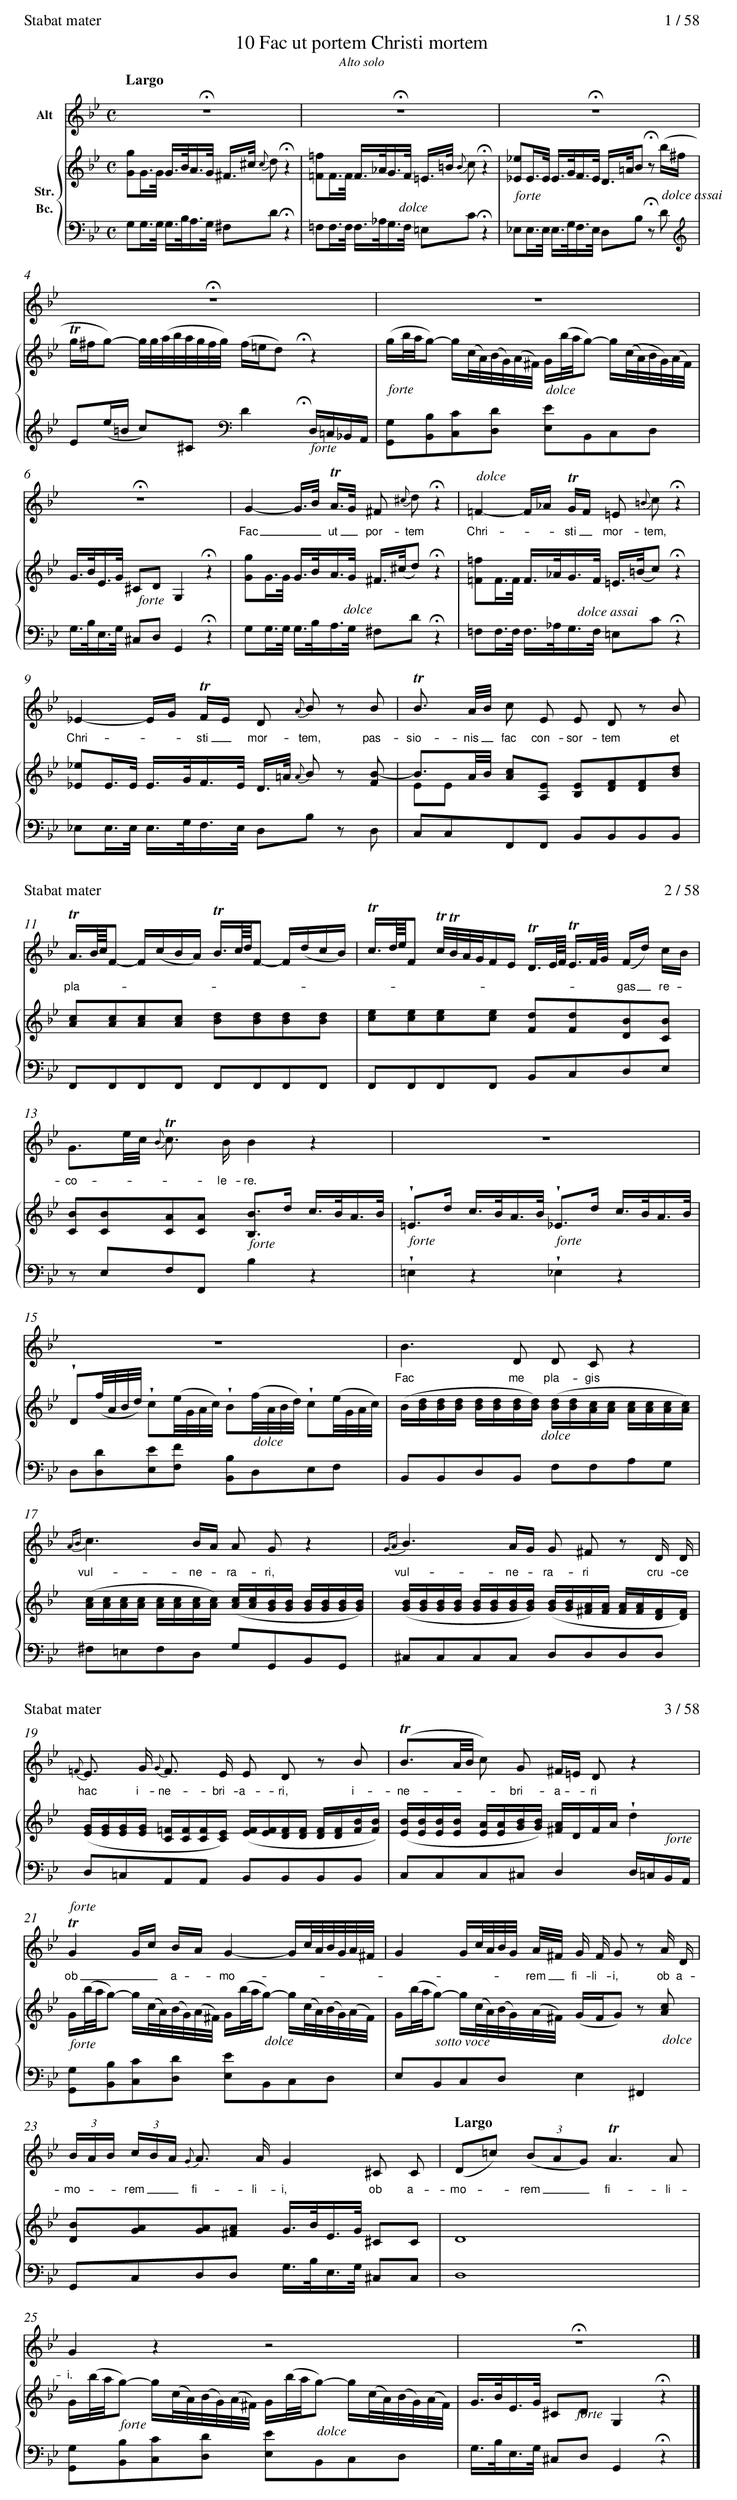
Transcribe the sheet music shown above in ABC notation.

X:1
T:10 Fac ut portem Christi mortem
T:Alto solo
M:C
L:1/8
%%staves a | {1 2 3}
Q:"Largo"
K:Gm
V:a name=Alt dyn=up
Hz8|Hz8|
V:1 name="Str.\nBc."
[Gg]G3//G// G3//B//A3//G// ^F3//^c// {c}dHz2|[=F=f]F3//F// F3//_A//G3//F// =E3//=B// {B}cHz2|
V:2
x8|!dolce!x8|
V:3
G,G,3//G,// G,3//B,//A,3//G,// ^F,DHz2|=F,F,3//F,// F,3//_A,//G,3//F,// =E,CHz2|
V:a		% M3
Hz8|Hz8|
V:1
[_E_e]E3//E// E3//G//F3//E// D3//=A//B Hz(b/^f/|Tg/^f/g-) g//g//(a//b//a//g//f//g//) (f/=e/d)Hyz2|
V:2
!forte!x4x3!dolcea!x|x8|
V:3
_E,E,3//E,// E,3//G,//F,3//E,// D,B, HzD|E(e/=B/ c)^CD2Hy!forte!D,/=C,/_B,,/A,,/|
V:a		% M5
z8|Hz8|
V:1
(g/b//a//g)- g/(c//A//)(B//G//)(A//^F//) G/(b//a//g)- g/((c//A//)B//G//)(A//F//)|G3//B//E3//G// ^CDG,2Hz2|
V:2
!forte!x4!dolce!x4|!forte!x8|
V:3
[G,,G,][B,,B,][C,C][D,D] [E,E]B,,C,D,|G,3//B,//E,3//G,// ^C,D,G,,2Hz2|
V:a		% M7
G2-G3//B// TA3//G// ^F {^c}dHz2|!dolce!=F2-F/_A/ TG/F/ =E {=B}cHz2|
w:Fac__ ut_ por-tem Chri --sti_ mor-tem,
V:1
[Gg]G3//G// G3//B//A3//G// ^F3//(^c//d)Hz2|[=F=f]F3//F// F3//_A//G3//F// =E3//(=B//c)Hz2|
V:2
!dolce!x8|!dolcea!x8|
V:3
G,G,3//G,// G,3//B,//A,3//G,// ^F,DHz2|=F,F,3//F,// F,3//_A,//G,3//F,// =E,CHz2|
V:a		% M9
_E2-E/G/ TF/E/ D {A}B zB|TB3/ A//B// c E E D zB|
w:Chri --sti_ mor-tem, pas-sio-nis_ fac con-sor-tem et
V:1
[_E_e]E3//E// E3//G//F3//E// D3//=A// {A}B z[FB-]|B3/A//B// [Ac][A,E] [B,E][DF][DF][Bd]|
V:2
x8|EEx2x4|
V:3
_E,E,3//E,// E,3//G,//F,3//E,// D,B, zD,|C,C,F,,F,, B,,B,,B,,B,,|
V:a		% M11
TA3//B///c///F- F/(c/B/A/) TB3//c///d///F- F/(d/c/B/)|Tc3//d///e///F Tc//TB//A//G//F/E/ TD3//E///F/// TE3//F///G/// (F/d/) c/B/|
w:pla -------------------------------gas_ re -
V:1
[Ac][Ac][Ac][Ac] [Bd][Bd][Bd][Bd]|[ce][ce][ce][ce] [Fd][Fd][DB][CB]|
V:2
x8|x8|
V:3
F,,F,,F,,F,, F,,F,,F,,F,,|F,,F,,F,,F,, B,,C,D,E,|
V:a		% M13
G3/e//c// {B}Tc3/ B/B2z2|z8|
w:co ---le-re.
V:1
[CB][CB][CA][CA] [B,B]3/d/ c3//B//A3//B//|w=E3/d/ c3//B//A3//B// w_E3/d/ c3//B//A3//B//|
V:2
x4!forte!x4|!forte!x4!forte!x4|
V:3
zE,F,F,,B,2z2|w=E,2z2w_E,2z2|
V:a		% M15
z8|B3D D Cz2|
w:Fac me pla-gis
V:1
wD(f//A//B//d//) wc(e//G//A//c//) wB(f//A//B//d//) wc(e//G//A//c//)|(B/[Bd]/[Bd]/[Bd]/ [Bd]/[Bd]/[Bd]/[Bd]/) ([Bd]/[Bd]/[Ac]/[Ac]/ [Ac]/[Ac]/[Ac]/[Ac]/)|
V:2
x4x!dolce!x3|!dolce!x8|
V:3
D,[D,D][E,E][F,F] [B,,B,]D,E,F,|B,,B,,D,B,, F,F,A,G,|
V:a		% M17
{AB}c3B/A/ A Gz2|{GA}B3A/G/ G ^Fz D/ D/|
w:vul-ne -ra-ri, vul-ne -ra-ri cru-ce
V:1
([Ac]/[Ac]/[Ac]/[Ac]/ [Ac]/[Ac]/[Ac]/[Ac]/) ([Ac]/[Ac]/[GB]/[GB]/ [GB]/[GB]/[GB]/[GB]/)|([GB]/[GB]/[GB]/[GB]/ [GB]/[GB]/[GB]/[GB]/) ([GB]/[GB]/[^FA]/[FA]/ [FA]/[FA]/[DF]/[DF]/)|
V:2
x8|x8|
V:3
^F,=E,F,D, G,G,,B,,G,,|^C,C,C,C, D,D,D,D,|
V:a		% M19
{=F}E3/ G/ {G}F3/ E/ E D zB|(TB3/A//B// c) G ^F/=E/ Dz2|
w:hac i-ne-bri-a-ri, i-ne ---bri-a -ri
V:1
([EG]/[EG]/[EG]/[EG]/ [C=F]/[CF]/[CF]/[CE]/) ([EF]/[EF]/[DF]/[DF]/ [DF]/[DF]/[FB]/[FB]/)|([EB]/[EB]/[EB]/[EB]/ [EA]/[EA]/[GB]/[GB]/) [^FA]/D/F/A/wd2|
V:2
x8|x4x3!forte!x|
V:3
D,=C,A,,A,, B,,B,,B,,B,,|C,C,C,^C,D,2D,/=C,/B,,/A,,/|
V:a		% M21
!forte!TG2G/c/ B/A/G2-G/c//A//B//G//A//^F//|G2G/c//A//B//G// A//^F// G/ F/ G zA/ D/|
w:ob__ a -mo -------------rem_ fi-li-i, ob a-
V:1
G/(b//a//g)- g/(c//A//)(B//G//)(A//^F//) G/(b//a//g)- g/(c//A//)(B//G//)(A//F//)|G/(b//a//g)- g/(c//A//)(B//G//)(A//^F//) (G/F/G) z[Ac]|
V:2
!forte!x4x!dolce!x3|x!sottov!x6!dolce!x|
V:3
[G,,G,][B,,B,][C,C][D,D] [E,E]B,,C,D,|E,B,,C,D,E,2^F,,2|
V:a		% M23
(3B/A/B/ (3c/B/A/ {G}A3/ A/G2^C C|[Q:"Largo"](D=c) (3(BAG)TA3A|
w:mo --rem__ fi-li-i, ob a-mo -rem__ fi-li-
V:1
[DB][GA][GA][^FA] G3//B//E3//G// ^CC|[Q:"Largo"]D8|
V:2
x8|x8|
V:3
G,,C,D,D, G,3//B,//E,3//G,// ^C,C,|D,8|
V:a		% M25
G2z2z4|Hz8|]
w:i.
V:1
G/(b//a//g)- g/(c//A//)(B//G//)(A//^F//) G/(b//a//g)- g/(c//A//)(B//G//)(A//F//)|G3//B//E3//G// ^CDG,2Hz2|]
V:2
x!forte!x4!dolce!x3|!forte!x8|]
V:3
[G,,G,][B,,B,][C,C][D,D] [E,E]B,,C,D,|G,3//B,//E,3//G,// ^C,D,G,,2Hz2|]
